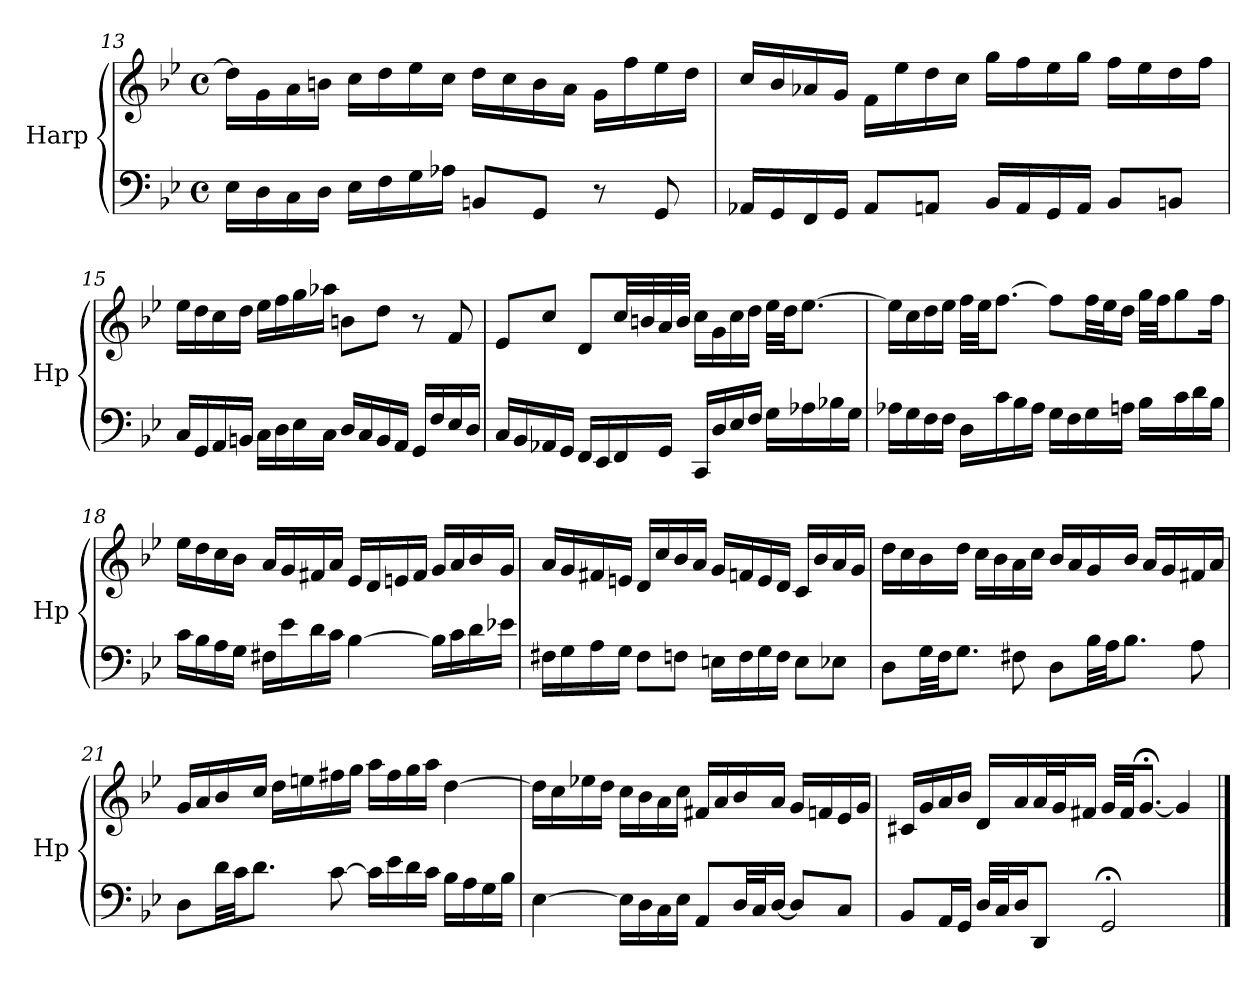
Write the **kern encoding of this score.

**kern	**kern
*part1	*part1
*staff2	*staff1
*I"Harp	*
*I'Hp	*
!!LO:LB:g=z
*clefF4	*clefG2
*k[b-e-]	*k[b-e-]
*M4/4	*M4/4
*met(c)	*met(c)
=13	=13
16E-\LL	16dd\LL]
16D\	16g\
16C\	16a\
16D\JJ	16bn\JJ
16E-\LL	16cc\LL
16F\	16dd\
16G\	16ee-\
16A-X\JJ	16cc\JJ
8BBn/L	16dd\LL
.	16cc\
8GG/J	16b\
.	16a\JJ
8r	16g\LL
.	16ff\
8GG/	16ee-\
.	16dd\JJ
=14	=14
16AA-X/LL	16cc/LL
16GG/	16b-/
16FF/	16a-X/
16GG/JJ	16g/JJ
8AA-/L	16f\LL
.	16ee-\
8AAn/J	16dd\
.	16cc\JJ
16BB-/LL	16gg\LL
16AA/	16ff\
16GG/	16ee-\
16AA/JJ	16gg\JJ
8BB-/L	16ff\LL
.	16ee-\
8BBn/J	16dd\
.	16ff\JJ
=15	=15
16C/LL	16ee-\LL
16GG/	16dd\
16AA/	16cc\
16BBn/JJ	16dd\JJ
16C\LL	16ee-\LL
16D\	16ff\
16E-\	16gg\
16C\JJ	16aa-X\JJ
16D/LL	8bn\L
16C/	.
16BB/	8dd\J
16AA/JJ	.
16GG/LL	8r
16F/	.
16E-/	8f/
16D/JJ	.
!!LO:LB:g=z
=16	=16
16C/LL	8e-/L
16BB-/	.
16AA-X/	8cc/J
16GG/JJ	.
16FF/LL	8d/L
16EE-/	.
16FF/	32cc/LL
.	32bn/
16GG/JJ	32a/
.	32b/JJJ
16CC/LL	16cc\LL
16D/	16g\
16E-/	16cc\
16F/JJ	16dd\JJ
16G\LL	32ee-\LLL
.	32dd\JJ
16A-X\	[8.ee-\J
16B-X\	.
16G\JJ	.
=17	=17
16A-X\LL	16ee-\LL]
16G\	16cc\
16F\	16dd\
16F\JJ	16ee-\JJ
16D\LL	32ff\LLL
.	32ee-\JJ
16c\	[8.ff\J
16B-\	.
16A-\JJ	.
16G\LL	8ff\L]
16F\	.
16G\	32ff\LL
.	32ee-\J
16An\JJ	16dd\JJ
16B-\LL	32gg\LLL
.	32ff\JJ
16c\	8gg\
16d\	.
16B-\JJ	16ff\Jk
!!LO:LB:g=z
=18	=18
16c\LL	16ee-\LL
16B-\	16dd\
16A\	16cc\
16G\JJ	16b-\JJ
16F#X\LL	16a/LL
16e-\	16g/
16d\	16f#X/
16c\JJ	16a/JJ
[4B-\	16e-/LL
.	16d/
.	16en/
.	16f#/JJ
16B-\LL]	16g/LL
16c\	16a/
16d\	16b-/
16e-X\JJ	16g/JJ
=19	=19
16F#X\LL	16a/LL
16G\	16g/
16A\	16f#X/
16G\JJ	16en/JJ
8F#\L	16d/LL
.	16cc/
8Fn\J	16b-/
.	16a/JJ
16En\LL	16g/LL
16F\	16fn/
16G\	16e/
16F\JJ	16d/JJ
8E\L	16c/LL
.	16b-/
8E-X\J	16a/
.	16g/JJ
!!LO:LB:g=z
=20	=20
8D\L	16dd\LL
.	16cc\
32G\LL	16b-\
32F\JJ	.
8.G\J	16dd\JJ
.	16cc\LL
.	16b-\
8F#X\	16a\
.	16cc\JJ
8D\L	16b-/LL
.	16a/
32B-\LL	16g/
32A\JJ	.
8.B-\J	16b-/JJ
.	16a/LL
.	16g/
8A\	16f#X/
.	16a/JJ
=21	=21
8D\L	16g/LL
.	16a/
32d\LL	16b-/
32c\JJ	.
8.d\J	16cc/JJ
.	16dd\LL
.	16een\
[8c\	16ff#X\
.	16gg\JJ
16c\LL]	16aa\LL
16e-\	16ff#\
16d\	16gg\
16c\JJ	16aa\JJ
16B-\LL	[4dd\
16A\	.
16G\	.
16B-\JJ	.
!!LO:LB:g=z
=22	=22
[4E-\	16dd\LL]
.	16cc\
.	16ee-X\
.	16dd\JJ
16E-\LL]	16cc\LL
16D\	16b-\
16C\	16a\
16E-\JJ	16cc\JJ
8AA/L	16f#X/LL
.	16a/
32D/LL	16b-/
32C/J	.
[16D/JJ	16a/JJ
8D/L]	16g/LL
.	16fn/
8C/J	16e-/
.	16g/JJ
=23	=23
8BB-/L	16c#X/LL
.	16g/
16AA/L	16a/
16GG/JJ	16b-/JJ
32D/LLL	16d/LL
32C/J	.
16D/J	16a/
8DD/J	32a/L
.	32g/J
.	16f#X/JJ
2GG;/	32g/LLL
.	32f#/JJ
.	[8.g;</J
.	4g/]
==	==
*-	*-
